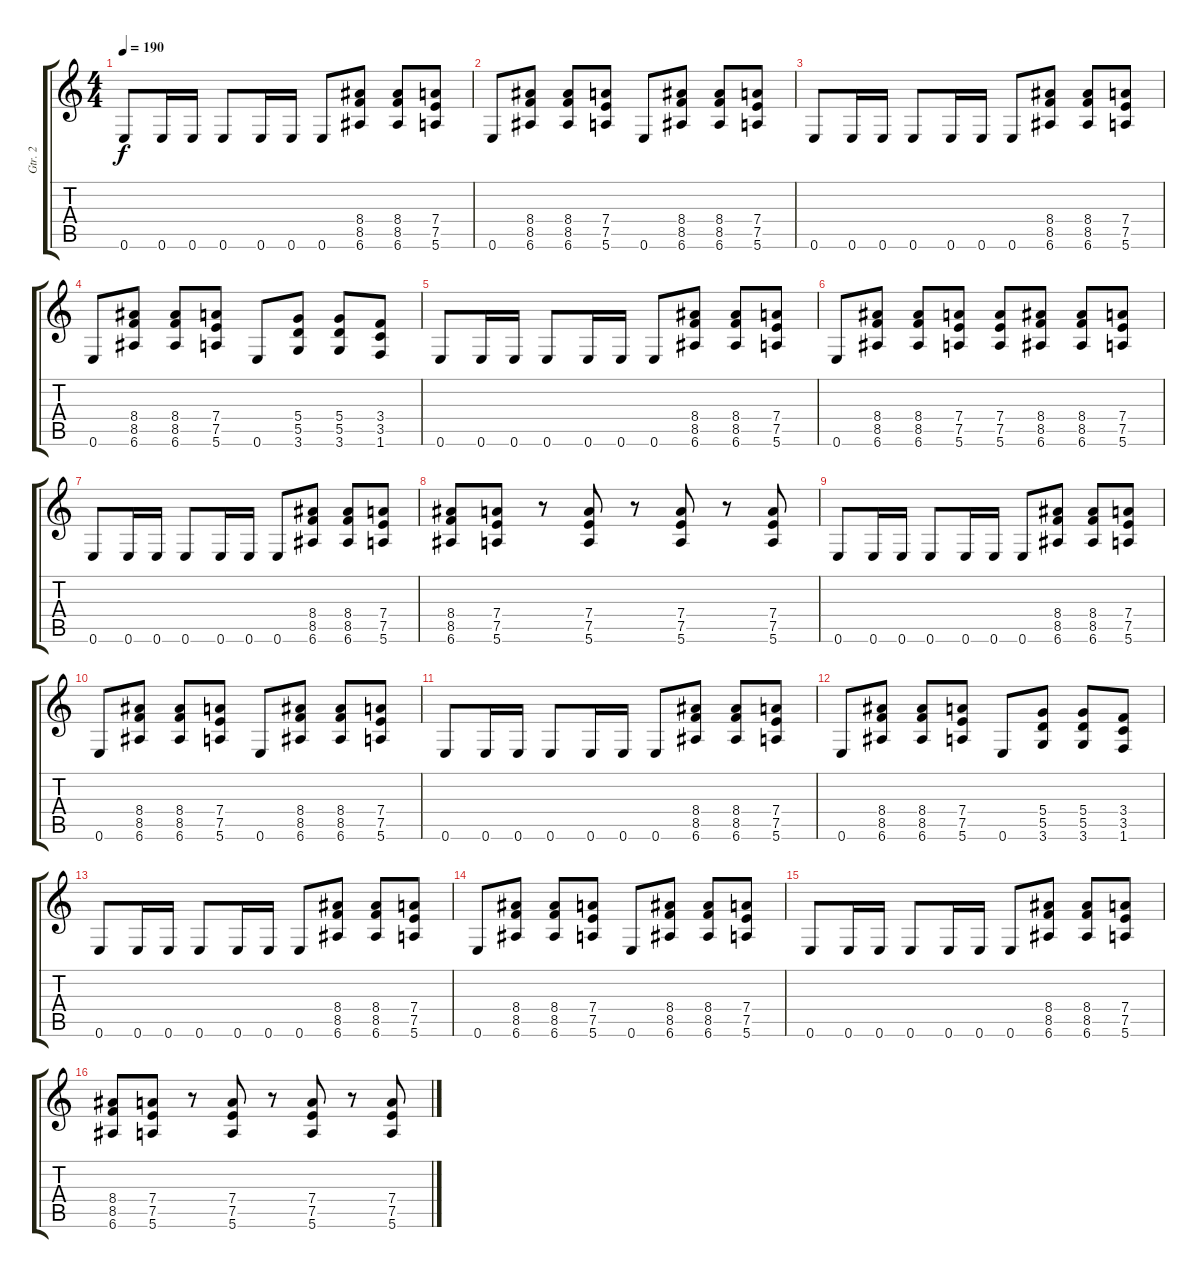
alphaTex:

\track ("Gtr. 2" "Gtr. 2") {instrument distortionguitar}
\staff {score tabs}
\tuning (E4 B3 G3 D3 A2 E2) {hide}
\ts (4 4)
\tempo 190
\clef g2
\ks c
0.6.8{dy f} 0.6.16 0.6.16 0.6.8 0.6.16 0.6.16 0.6.8 (8.4 8.5 6.6).8 (8.4 8.5 6.6).8 (7.4 7.5 5.6).8 |
0.6.8 (8.4 8.5 6.6).8 (8.4 8.5 6.6).8 (7.4 7.5 5.6).8 0.6.8 (8.4 8.5 6.6).8 (8.4 8.5 6.6).8 (7.4 7.5 5.6).8 |
0.6.8 0.6.16 0.6.16 0.6.8 0.6.16 0.6.16 0.6.8 (8.4 8.5 6.6).8 (8.4 8.5 6.6).8 (7.4 7.5 5.6).8 |
0.6.8 (8.4 8.5 6.6).8 (8.4 8.5 6.6).8 (7.4 7.5 5.6).8 0.6.8 (5.4 5.5 3.6).8 (5.4 5.5 3.6).8 (3.4 3.5 1.6).8 |
0.6.8 0.6.16 0.6.16 0.6.8 0.6.16 0.6.16 0.6.8 (8.4 8.5 6.6).8 (8.4 8.5 6.6).8 (7.4 7.5 5.6).8 |
0.6.8 (8.4 8.5 6.6).8 (8.4 8.5 6.6).8 (7.4 7.5 5.6).8 (7.4 7.5 5.6).8 (8.4 8.5 6.6).8 (8.4 8.5 6.6).8 (7.4 7.5 5.6).8 |
0.6.8 0.6.16 0.6.16 0.6.8 0.6.16 0.6.16 0.6.8 (8.4 8.5 6.6).8 (8.4 8.5 6.6).8 (7.4 7.5 5.6).8 |
(8.4 8.5 6.6).8 (7.4 7.5 5.6).8 r.8 (7.4 7.5 5.6).8 r.8 (7.4 7.5 5.6).8 r.8 (7.4 7.5 5.6).8 |
0.6.8 0.6.16 0.6.16 0.6.8 0.6.16 0.6.16 0.6.8 (8.4 8.5 6.6).8 (8.4 8.5 6.6).8 (7.4 7.5 5.6).8 |
0.6.8 (8.4 8.5 6.6).8 (8.4 8.5 6.6).8 (7.4 7.5 5.6).8 0.6.8 (8.4 8.5 6.6).8 (8.4 8.5 6.6).8 (7.4 7.5 5.6).8 |
0.6.8 0.6.16 0.6.16 0.6.8 0.6.16 0.6.16 0.6.8 (8.4 8.5 6.6).8 (8.4 8.5 6.6).8 (7.4 7.5 5.6).8 |
0.6.8 (8.4 8.5 6.6).8 (8.4 8.5 6.6).8 (7.4 7.5 5.6).8 0.6.8 (5.4 5.5 3.6).8 (5.4 5.5 3.6).8 (3.4 3.5 1.6).8 |
0.6.8 0.6.16 0.6.16 0.6.8 0.6.16 0.6.16 0.6.8 (8.4 8.5 6.6).8 (8.4 8.5 6.6).8 (7.4 7.5 5.6).8 |
0.6.8 (8.4 8.5 6.6).8 (8.4 8.5 6.6).8 (7.4 7.5 5.6).8 0.6.8 (8.4 8.5 6.6).8 (8.4 8.5 6.6).8 (7.4 7.5 5.6).8 |
0.6.8 0.6.16 0.6.16 0.6.8 0.6.16 0.6.16 0.6.8 (8.4 8.5 6.6).8 (8.4 8.5 6.6).8 (7.4 7.5 5.6).8 |
(8.4 8.5 6.6).8 (7.4 7.5 5.6).8 r.8 (7.4 7.5 5.6).8 r.8 (7.4 7.5 5.6).8 r.8 (7.4 7.5 5.6).8
